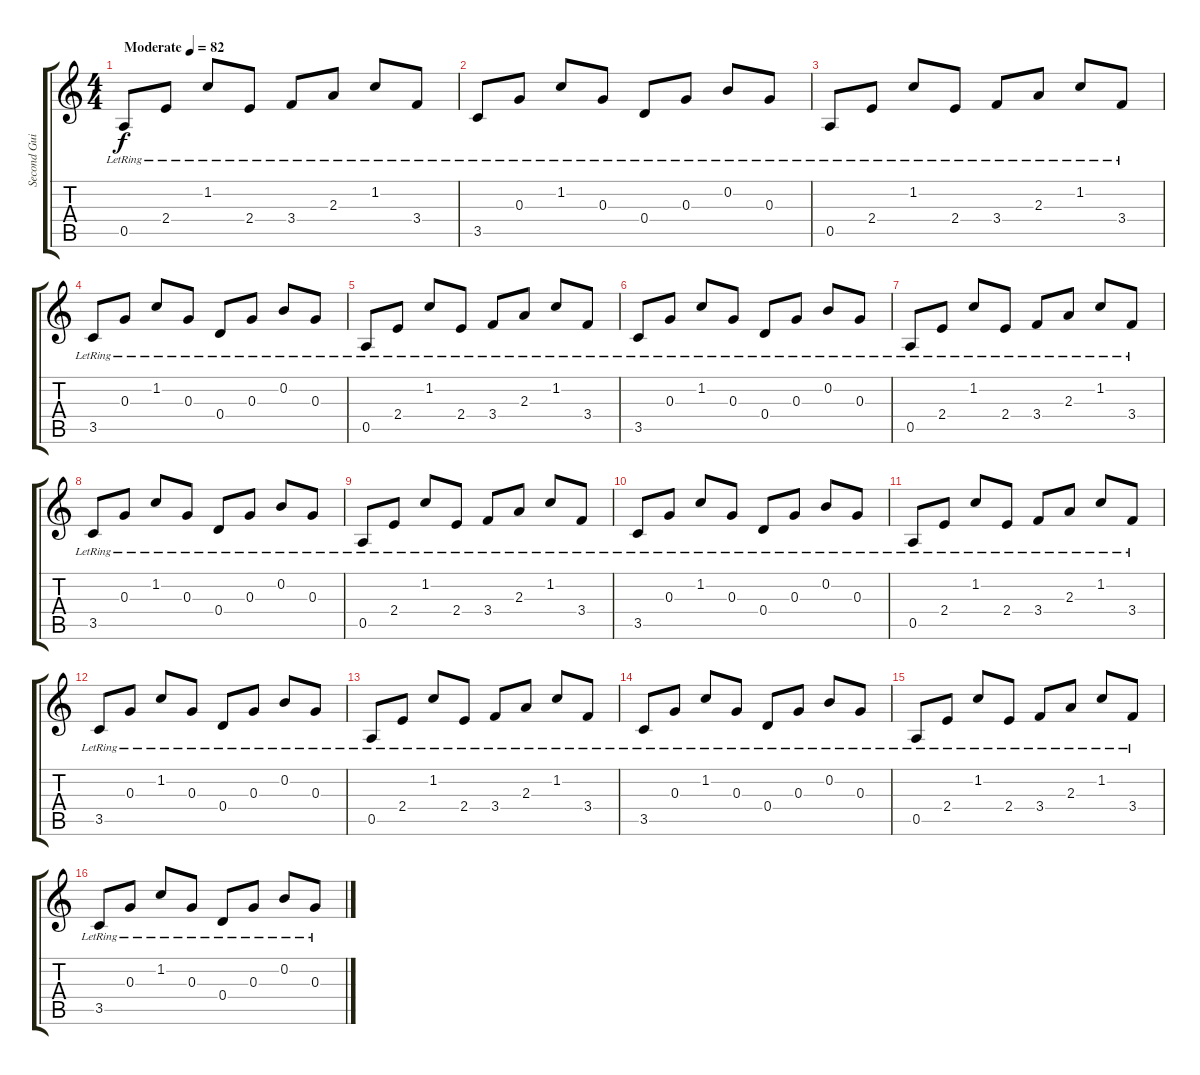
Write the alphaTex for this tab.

\track ("Second Guitar" "Second Gui") {instrument electricguitarclean}
\staff {score tabs}
\tuning (E4 B3 G3 D3 A2 E2) {hide}
\ts (4 4)
\tempo (82 "Moderate")
\clef g2
\ks c
0.5{lr}.8{dy f instrument electricguitarclean} 2.4{lr}.8 1.2{lr}.8 2.4{lr}.8 3.4{lr}.8 2.3{lr}.8 1.2{lr}.8 3.4{lr}.8 |
3.5{lr}.8 0.3{lr}.8 1.2{lr}.8 0.3{lr}.8 0.4{lr}.8 0.3{lr}.8 0.2{lr}.8 0.3{lr}.8 |
0.5{lr}.8 2.4{lr}.8 1.2{lr}.8 2.4{lr}.8 3.4{lr}.8 2.3{lr}.8 1.2{lr}.8 3.4{lr}.8 |
3.5{lr}.8 0.3{lr}.8 1.2{lr}.8 0.3{lr}.8 0.4{lr}.8 0.3{lr}.8 0.2{lr}.8 0.3{lr}.8 |
0.5{lr}.8 2.4{lr}.8 1.2{lr}.8 2.4{lr}.8 3.4{lr}.8 2.3{lr}.8 1.2{lr}.8 3.4{lr}.8 |
3.5{lr}.8 0.3{lr}.8 1.2{lr}.8 0.3{lr}.8 0.4{lr}.8 0.3{lr}.8 0.2{lr}.8 0.3{lr}.8 |
0.5{lr}.8 2.4{lr}.8 1.2{lr}.8 2.4{lr}.8 3.4{lr}.8 2.3{lr}.8 1.2{lr}.8 3.4{lr}.8 |
3.5{lr}.8 0.3{lr}.8 1.2{lr}.8 0.3{lr}.8 0.4{lr}.8 0.3{lr}.8 0.2{lr}.8 0.3{lr}.8 |
0.5{lr}.8 2.4{lr}.8 1.2{lr}.8 2.4{lr}.8 3.4{lr}.8 2.3{lr}.8 1.2{lr}.8 3.4{lr}.8 |
3.5{lr}.8 0.3{lr}.8 1.2{lr}.8 0.3{lr}.8 0.4{lr}.8 0.3{lr}.8 0.2{lr}.8 0.3{lr}.8 |
0.5{lr}.8 2.4{lr}.8 1.2{lr}.8 2.4{lr}.8 3.4{lr}.8 2.3{lr}.8 1.2{lr}.8 3.4{lr}.8 |
3.5{lr}.8 0.3{lr}.8 1.2{lr}.8 0.3{lr}.8 0.4{lr}.8 0.3{lr}.8 0.2{lr}.8 0.3{lr}.8 |
0.5{lr}.8 2.4{lr}.8 1.2{lr}.8 2.4{lr}.8 3.4{lr}.8 2.3{lr}.8 1.2{lr}.8 3.4{lr}.8 |
3.5{lr}.8 0.3{lr}.8 1.2{lr}.8 0.3{lr}.8 0.4{lr}.8 0.3{lr}.8 0.2{lr}.8 0.3{lr}.8 |
0.5{lr}.8 2.4{lr}.8 1.2{lr}.8 2.4{lr}.8 3.4{lr}.8 2.3{lr}.8 1.2{lr}.8 3.4{lr}.8 |
3.5{lr}.8 0.3{lr}.8 1.2{lr}.8 0.3{lr}.8 0.4{lr}.8 0.3{lr}.8 0.2{lr}.8 0.3{lr}.8
